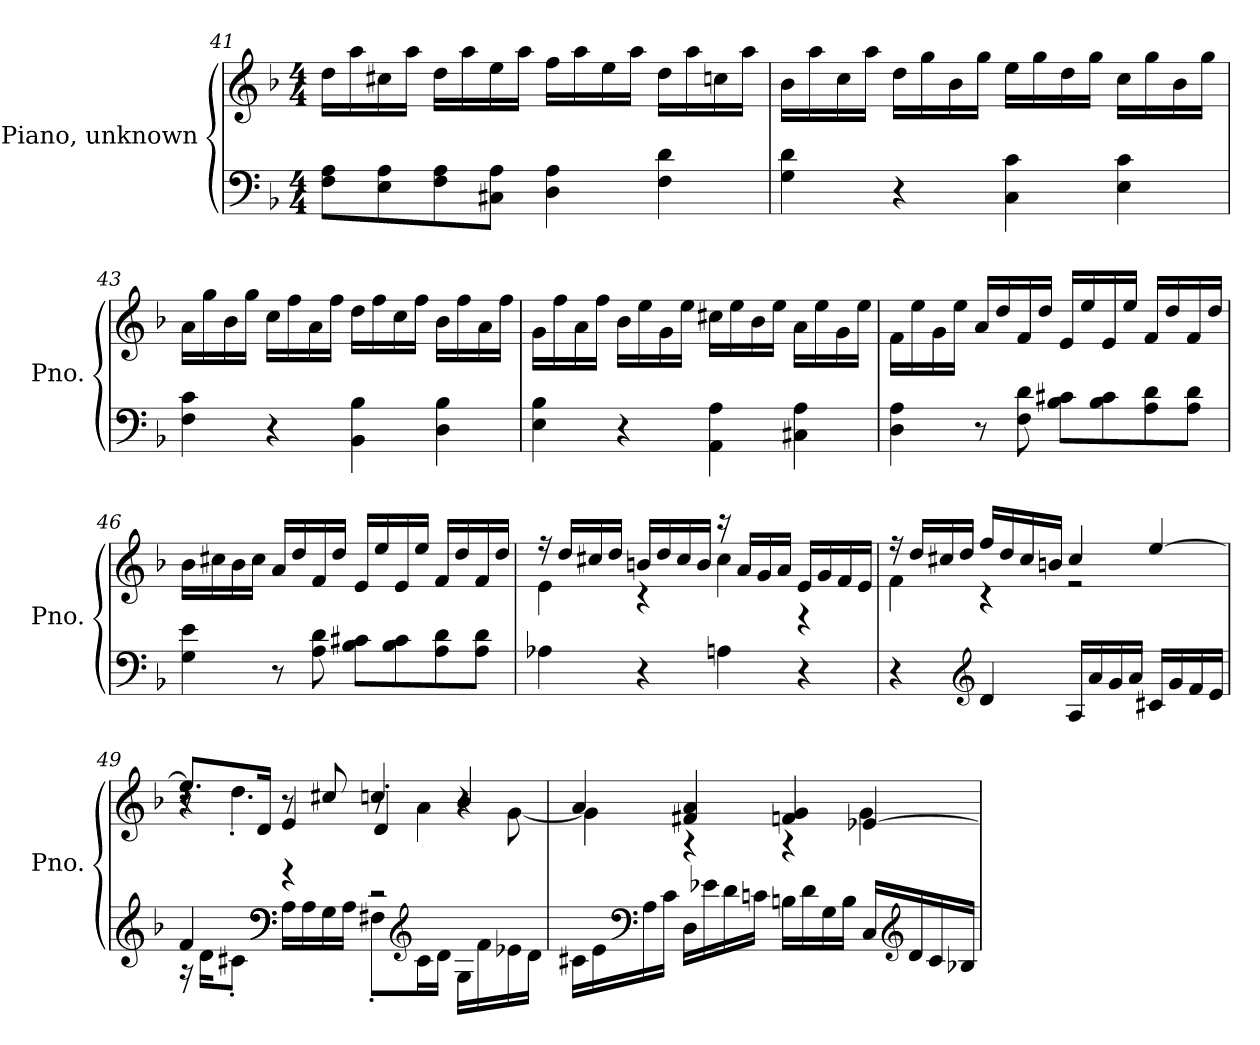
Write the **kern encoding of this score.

**kern	**kern
*part1	*part1
*staff2	*staff1
*I"Piano, unknown	*
*I'Pno.	*
!!LO:LB:g=z
*clefF4	*clefG2
*k[b-]	*k[b-]
*M4/4	*M4/4
=41	=41
8F\ 8A\L	16dd\LL
.	16aa\
8E\ 8A\	16cc#X\
.	16aa\JJ
8F\ 8A\	16dd\LL
.	16aa\
8C#X\ 8A\J	16ee\
.	16aa\JJ
4D\ 4A\	16ff\LL
.	16aa\
.	16ee\
.	16aa\JJ
4F\ 4d\	16dd\LL
.	16aa\
.	16ccn\
.	16aa\JJ
=42	=42
4G\ 4d\	16b-\LL
.	16aa\
.	16cc\
.	16aa\JJ
4r	16dd\LL
.	16gg\
.	16b-\
.	16gg\JJ
4C\ 4c\	16ee\LL
.	16gg\
.	16dd\
.	16gg\JJ
4E\ 4c\	16cc\LL
.	16gg\
.	16b-\
.	16gg\JJ
!!LO:LB:g=z
=43	=43
4F\ 4c\	16a\LL
.	16gg\
.	16b-\
.	16gg\JJ
4r	16cc\LL
.	16ff\
.	16a\
.	16ff\JJ
4BB-\ 4B-\	16dd\LL
.	16ff\
.	16cc\
.	16ff\JJ
4D\ 4B-\	16b-\LL
.	16ff\
.	16a\
.	16ff\JJ
=44	=44
4E\ 4B-\	16g\LL
.	16ff\
.	16a\
.	16ff\JJ
4r	16b-\LL
.	16ee\
.	16g\
.	16ee\JJ
4AA\ 4A\	16cc#X\LL
.	16ee\
.	16b-\
.	16ee\JJ
4C#X\ 4A\	16a\LL
.	16ee\
.	16g\
.	16ee\JJ
!!LO:LB:g=z
=45	=45
4D\ 4A\	16f\LL
.	16ee\
.	16g\
.	16ee\JJ
8r	16a/LL
.	16dd/
8F\ 8d\	16f/
.	16dd/JJ
8B-\ 8c#X\L	16e/LL
.	16ee/
8B-\ 8c#\	16e/
.	16ee/JJ
8A\ 8d\	16f/LL
.	16dd/
8A\ 8d\J	16f/
.	16dd/JJ
=46	=46
4G\ 4e\	16b-\LL
.	16cc#X\
.	16b-\
.	16cc#\JJ
8r	16a/LL
.	16dd/
8A\ 8d\	16f/
.	16dd/JJ
8B-\ 8c#X\L	16e/LL
.	16ee/
8B-\ 8c#\	16e/
.	16ee/JJ
8A\ 8d\	16f/LL
.	16dd/
8A\ 8d\J	16f/
.	16dd/JJ
!!LO:LB:g=z
=47	=47
*	*^
4A-X\	16r	4e\
.	16dd/LL	.
.	16cc#X/	.
.	16dd/JJ	.
4r	16bn/LL	4r
.	16dd/	.
.	16cc#/	.
.	16b/JJ	.
4An\	16r	4cc#\
.	16a/LL	.
.	16g/	.
.	16a/JJ	.
4r	16e/LL	4r
.	16g/	.
.	16f/	.
.	16e/JJ	.
=48	=48	=48
4r	16r	4f\
.	16dd/LL	.
.	16cc#X/	.
.	16dd/JJ	.
*clefG2	*	*
4d/	16ff/LL	4r
.	16dd/	.
.	16cc#/	.
.	16bn/JJ	.
16A/LL	4cc#/	2r
16a/	.	.
16g/	.	.
16a/JJ	.	.
16c#X/LL	[4ee/	.
16g/	.	.
16f/	.	.
16e/JJ	.	.
!!LO:LB:g=z
=49	=49	=49
*^	*	*^
4f/	16r	8.ee/L]	8r	4r
.	16d\KL	.	.	.
.	8c#X'\J	.	4.dd'\	.
.	.	16d/Jk	.	.
*clefF4	*	*	*	*
4r	16A\LL	8r	.	4e/
.	16A\	.	.	.
.	16G\	8cc#X/	.	.
.	16A\JJ	.	.	.
2r	8F#X'\L	4ccn/	8r	4d'/
*clefG2	*	*	*	*
.	16c#\L	.	4a\	.
.	16d\JJ	.	.	.
.	16G\LL	4r	.	4b-/
.	16f\	.	.	.
.	16e-X\	.	[8g\	.
.	16d\JJ	.	.	.
*v	*v	*	*	*
*	*	*v	*v
=50	=50	=50
16c#X\LL	4a/	4g\]
16e\	.	.
*clefF4	*	*
16A\	.	.
16c#\JJ	.	.
16D\LL	4f#X/ 4a/	4r
16e-X\	.	.
16d\	.	.
16cn\JJ	.	.
16Bn\LL	4fn/ 4g/	4r
16d\	.	.
16G\	.	.
16B\JJ	.	.
16C/LL	[4e-X/	4g\
*clefG2	*	*
16d/	.	.
16c/	.	.
16B-X/JJ	.	.
*	*v	*v
=	=
*-	*-
